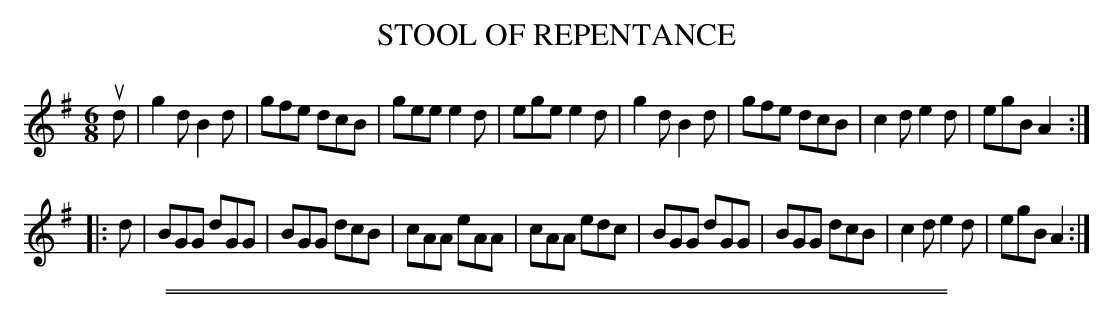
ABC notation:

X:1
T: STOOL OF REPENTANCE
M: 6/8
L: 1/8
K: G
ud |\
g2d B2d | gfe dcB | gee e2d | ege e2d |\
g2d B2d | gfe dcB | c2d e2d | egB A2 :|
|: d |\
BGG dGG | BGG dcB | cAA eAA | cAA edc |\
BGG dGG | BGG dcB | c2d e2d | egB A2 :|
